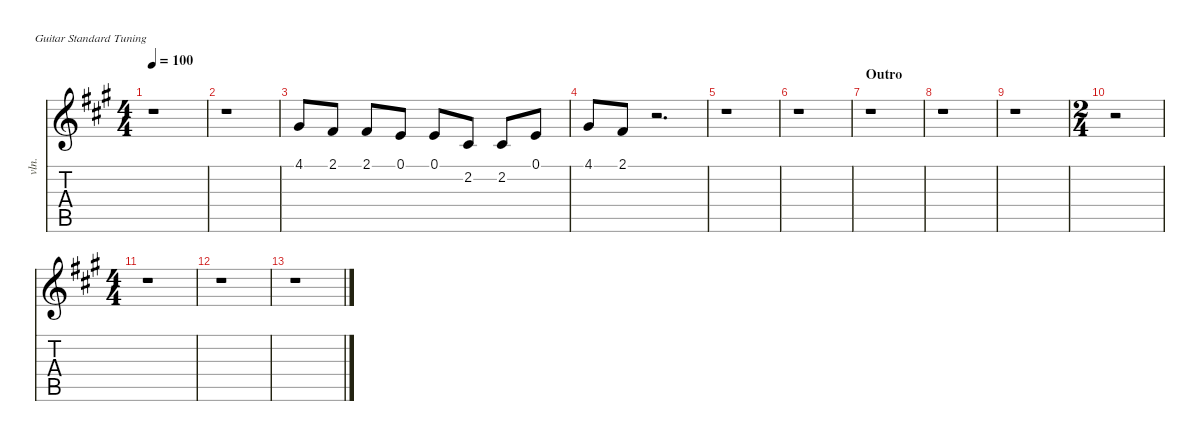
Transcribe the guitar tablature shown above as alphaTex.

\defaultSystemsLayout 4
\hideDynamics
\bracketExtendMode nobrackets
\track ("Paul" "vln.") {instrument synthstrings2}
\staff {score tabs}
\tuning (E4 B3 G3 D3 A2 E2)
\ts (4 4)
\tempo 100
\clef g2
\ks a
r.1{dy f} |
r.1 |
4.1{acc #}.8 2.1{acc #}.8 2.1{acc #}.8 0.1{acc forcenatural}.8 0.1{acc forcenatural}.8 2.2{acc #}.8 2.2{acc #}.8 0.1{acc forcenatural}.8 |
4.1{acc #}.8 2.1{acc #}.8 r.2{d} |
r.1 |
r.1 |
\section ("" "Outro")
r.1 |
r.1 |
r.1 |
\ts (2 4)
r.2 |
\ts (4 4)
r.1 |
r.1 |
r.1
